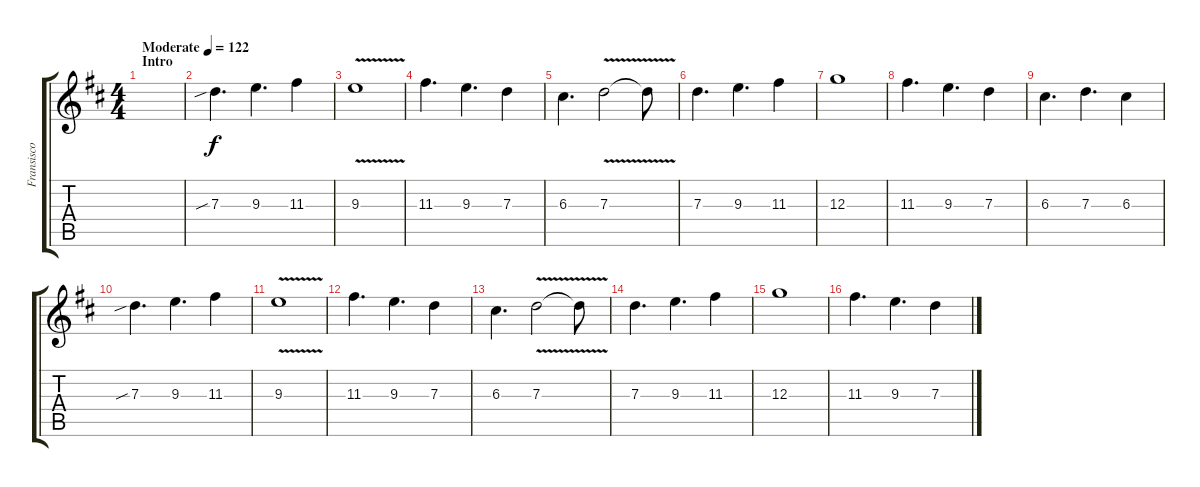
\track ("Fransisco Miranda" "Fransisco ") {instrument distortionguitar}
\staff {score tabs}
\tuning (E4 B3 G3 D3 A2 E2) {hide}
\ts (4 4)
\section ("" "Intro")
\tempo (122 "Moderate")
\clef g2
\ks d
|
7.3{sib}.4{d} 9.3.4{d} 11.3.4 |
9.3{v}.1 |
11.3.4{d} 9.3.4{d} 7.3.4 |
6.3.4{d} 7.3{v}.2 7.3{t}.8 |
7.3.4{d} 9.3.4{d} 11.3.4 |
12.3.1 |
11.3.4{d} 9.3.4{d} 7.3.4 |
6.3.4{d} 7.3.4{d} 6.3.4 |
7.3{sib}.4{d} 9.3.4{d} 11.3.4 |
9.3{v}.1 |
11.3.4{d} 9.3.4{d} 7.3.4 |
6.3.4{d} 7.3{v}.2 7.3{t}.8 |
7.3.4{d} 9.3.4{d} 11.3.4 |
12.3.1 |
11.3.4{d} 9.3.4{d} 7.3.4
